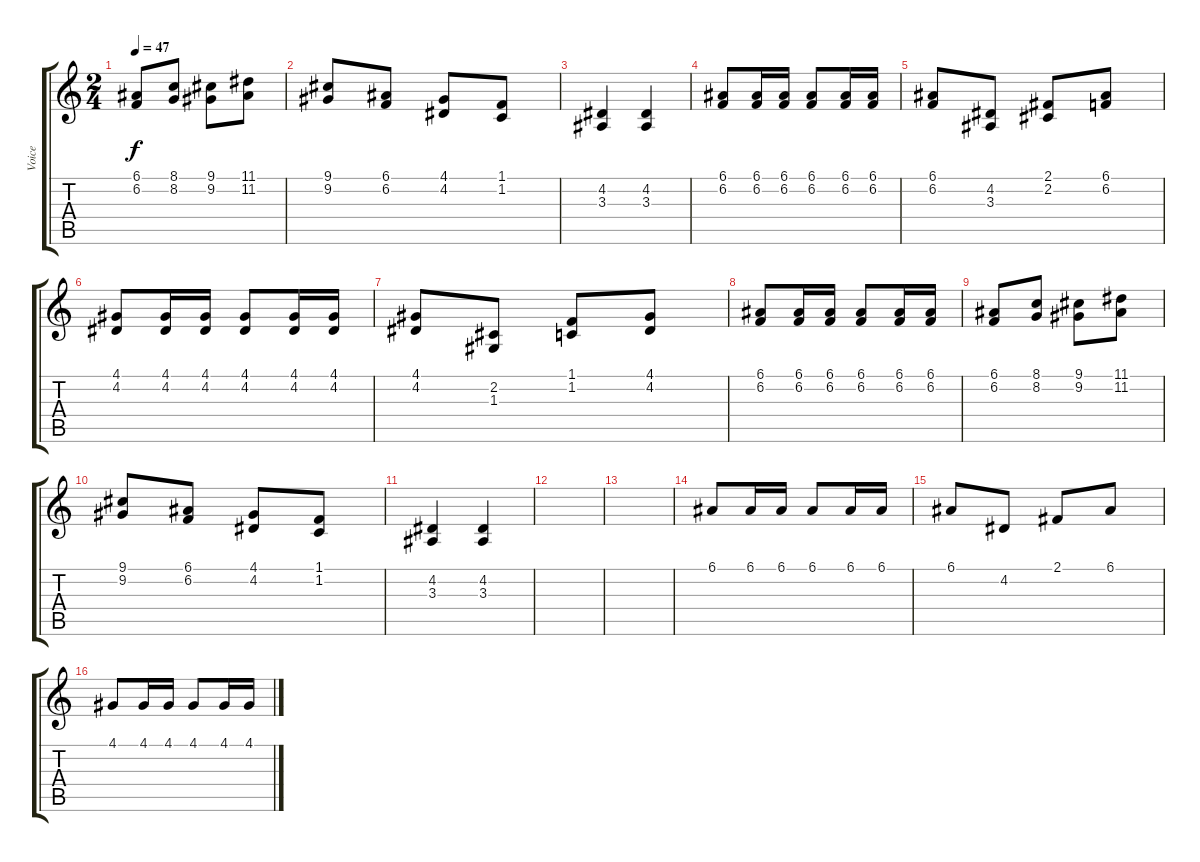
\track ("Voice" "Voice") {instrument sopranosax}
\staff {score tabs}
\tuning (E4 B3 G3 D3 A2 E2) {hide}
\ts (2 4)
\tempo 47
\clef g2
\ks c
(6.1 6.2).8{dy f} (8.1 8.2).8 (9.1 9.2).8 (11.1 11.2).8 |
(9.1 9.2).8 (6.1 6.2).8 (4.1 4.2).8 (1.1 1.2).8 |
(4.2 3.3).4 (4.2 3.3).4 |
(6.1 6.2).8 (6.1 6.2).16 (6.1 6.2).16 (6.1 6.2).8 (6.1 6.2).16 (6.1 6.2).16 |
(6.1 6.2).8 (4.2 3.3).8 (2.1 2.2).8 (6.1 6.2).8 |
(4.1 4.2).8 (4.1 4.2).16 (4.1 4.2).16 (4.1 4.2).8 (4.1 4.2).16 (4.1 4.2).16 |
(4.1 4.2).8 (2.2 1.3).8 (1.1 1.2).8 (4.1 4.2).8 |
(6.1 6.2).8 (6.1 6.2).16 (6.1 6.2).16 (6.1 6.2).8 (6.1 6.2).16 (6.1 6.2).16 |
(6.1 6.2).8 (8.1 8.2).8 (9.1 9.2).8 (11.1 11.2).8 |
(9.1 9.2).8 (6.1 6.2).8 (4.1 4.2).8 (1.1 1.2).8 |
(4.2 3.3).4 (4.2 3.3).4 |
|
|
6.1.8 6.1.16 6.1.16 6.1.8 6.1.16 6.1.16 |
6.1.8 4.2.8 2.1.8 6.1.8 |
4.1.8 4.1.16 4.1.16 4.1.8 4.1.16 4.1.16
